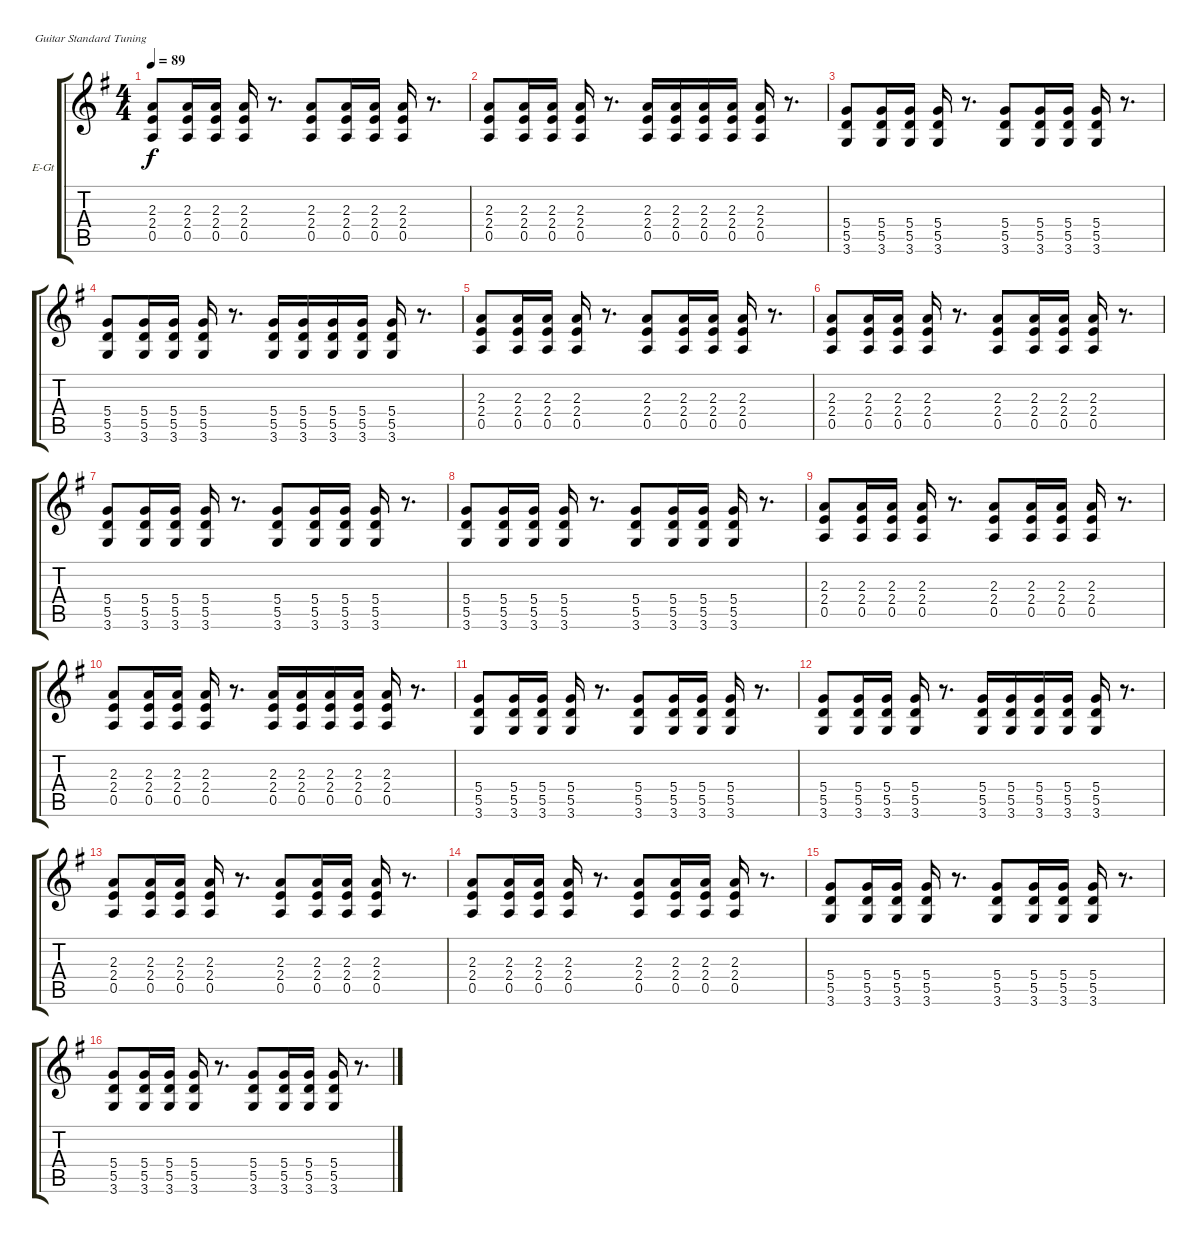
\bracketExtendMode groupsimilarinstruments
\firstSystemTrackNameOrientation horizontal
\otherSystemsTrackNameOrientation horizontal
\track ("Guitar 2" "E-Gt") {instrument overdrivenguitar}
\staff {score tabs}
\tuning (E4 B3 G3 D3 A2 E2)
\ts (4 4)
\tempo 89
\clef g2
\scale
0.327718
\ks eminor
(2.3 2.4 0.5).8{dy f} (2.3 2.4 0.5).16 (2.3 2.4 0.5).16 (2.3 2.4 0.5).16 r.8{d} (2.3 2.4 0.5).8 (2.3 2.4 0.5).16 (2.3 2.4 0.5).16 (2.3 2.4 0.5).16 r.8{d} |
\scale
0.344564 (2.3 2.4 0.5).8 (2.3 2.4 0.5).16 (2.3 2.4 0.5).16 (2.3 2.4 0.5).16 r.8{d} (2.3 2.4 0.5).16 (2.3 2.4 0.5).16 (2.3 2.4 0.5).16 (2.3 2.4 0.5).16 (2.3 2.4 0.5).16 r.8{d} |
\scale
0.327718 (5.4 5.5 3.6).8 (5.4 5.5 3.6).16 (5.4 5.5 3.6).16 (5.4 5.5 3.6).16 r.8{d} (5.4 5.5 3.6).8 (5.4 5.5 3.6).16 (5.4 5.5 3.6).16 (5.4 5.5 3.6).16 r.8{d} |
\scale
0.344564 (5.4 5.5 3.6).8 (5.4 5.5 3.6).16 (5.4 5.5 3.6).16 (5.4 5.5 3.6).16 r.8{d} (5.4 5.5 3.6).16 (5.4 5.5 3.6).16 (5.4 5.5 3.6).16 (5.4 5.5 3.6).16 (5.4 5.5 3.6).16 r.8{d} |
\scale
0.327718 (2.3 2.4 0.5).8 (2.3 2.4 0.5).16 (2.3 2.4 0.5).16 (2.3 2.4 0.5).16 r.8{d} (2.3 2.4 0.5).8 (2.3 2.4 0.5).16 (2.3 2.4 0.5).16 (2.3 2.4 0.5).16 r.8{d} |
\scale
0.327718 (2.3 2.4 0.5).8 (2.3 2.4 0.5).16 (2.3 2.4 0.5).16 (2.3 2.4 0.5).16 r.8{d} (2.3 2.4 0.5).8 (2.3 2.4 0.5).16 (2.3 2.4 0.5).16 (2.3 2.4 0.5).16 r.8{d} |
\scale
0.333333 (5.4 5.5 3.6).8 (5.4 5.5 3.6).16 (5.4 5.5 3.6).16 (5.4 5.5 3.6).16 r.8{d} (5.4 5.5 3.6).8 (5.4 5.5 3.6).16 (5.4 5.5 3.6).16 (5.4 5.5 3.6).16 r.8{d} |
\scale
0.333333 (5.4 5.5 3.6).8 (5.4 5.5 3.6).16 (5.4 5.5 3.6).16 (5.4 5.5 3.6).16 r.8{d} (5.4 5.5 3.6).8 (5.4 5.5 3.6).16 (5.4 5.5 3.6).16 (5.4 5.5 3.6).16 r.8{d} |
\scale
0.333333 (2.3 2.4 0.5).8 (2.3 2.4 0.5).16 (2.3 2.4 0.5).16 (2.3 2.4 0.5).16 r.8{d} (2.3 2.4 0.5).8 (2.3 2.4 0.5).16 (2.3 2.4 0.5).16 (2.3 2.4 0.5).16 r.8{d} |
\scale
0.338855 (2.3 2.4 0.5).8 (2.3 2.4 0.5).16 (2.3 2.4 0.5).16 (2.3 2.4 0.5).16 r.8{d} (2.3 2.4 0.5).16 (2.3 2.4 0.5).16 (2.3 2.4 0.5).16 (2.3 2.4 0.5).16 (2.3 2.4 0.5).16 r.8{d} |
\scale
0.322289 (5.4 5.5 3.6).8 (5.4 5.5 3.6).16 (5.4 5.5 3.6).16 (5.4 5.5 3.6).16 r.8{d} (5.4 5.5 3.6).8 (5.4 5.5 3.6).16 (5.4 5.5 3.6).16 (5.4 5.5 3.6).16 r.8{d} |
\scale
0.338855 (5.4 5.5 3.6).8 (5.4 5.5 3.6).16 (5.4 5.5 3.6).16 (5.4 5.5 3.6).16 r.8{d} (5.4 5.5 3.6).16 (5.4 5.5 3.6).16 (5.4 5.5 3.6).16 (5.4 5.5 3.6).16 (5.4 5.5 3.6).16 r.8{d} |
\scale
0.333333 (2.3 2.4 0.5).8 (2.3 2.4 0.5).16 (2.3 2.4 0.5).16 (2.3 2.4 0.5).16 r.8{d} (2.3 2.4 0.5).8 (2.3 2.4 0.5).16 (2.3 2.4 0.5).16 (2.3 2.4 0.5).16 r.8{d} |
\scale
0.333333 (2.3 2.4 0.5).8 (2.3 2.4 0.5).16 (2.3 2.4 0.5).16 (2.3 2.4 0.5).16 r.8{d} (2.3 2.4 0.5).8 (2.3 2.4 0.5).16 (2.3 2.4 0.5).16 (2.3 2.4 0.5).16 r.8{d} |
\scale
0.333333 (5.4 5.5 3.6).8 (5.4 5.5 3.6).16 (5.4 5.5 3.6).16 (5.4 5.5 3.6).16 r.8{d} (5.4 5.5 3.6).8 (5.4 5.5 3.6).16 (5.4 5.5 3.6).16 (5.4 5.5 3.6).16 r.8{d} |
\scale
0.327718 (5.4 5.5 3.6).8 (5.4 5.5 3.6).16 (5.4 5.5 3.6).16 (5.4 5.5 3.6).16 r.8{d} (5.4 5.5 3.6).8 (5.4 5.5 3.6).16 (5.4 5.5 3.6).16 (5.4 5.5 3.6).16 r.8{d}
